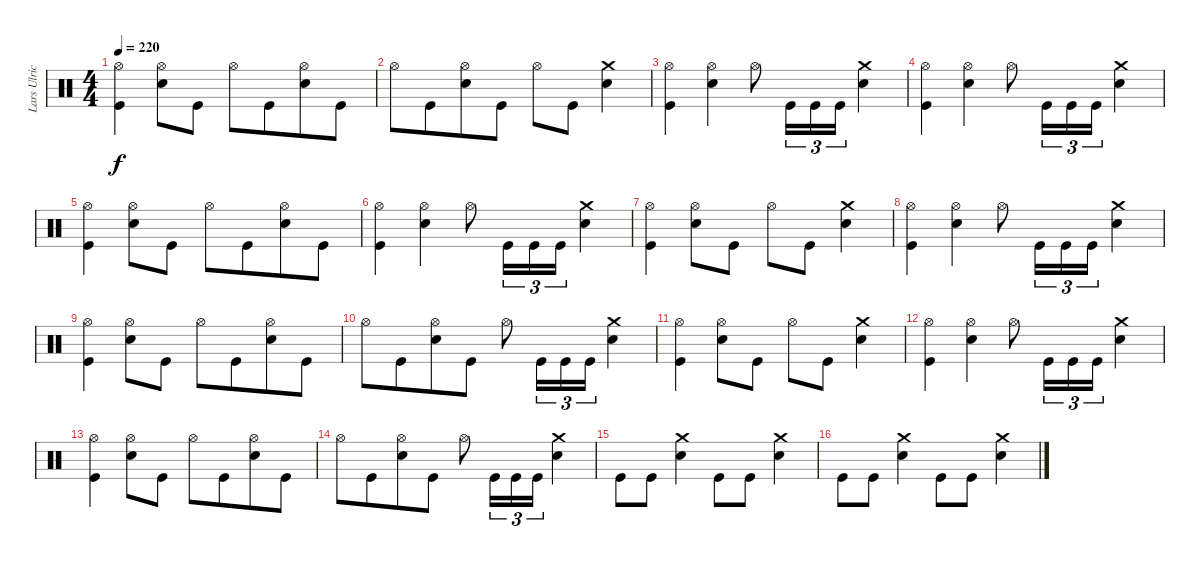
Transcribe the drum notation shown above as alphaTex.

\track ("Lars Ulrich" "Lars Ulric") {instrument percussion}
\staff {score}
\articulation defaults
\ts (4 4)
\tempo 220
\clef neutral
\ks c
("Hi-Hat (open)" "Kick (hit)").4{dy f} ("Hi-Hat (open)" "Snare (hit) 2").8 "Kick (hit)".8 "Hi-Hat (open)".8 "Kick (hit)".8{beam merge} ("Hi-Hat (open)" "Snare (hit) 2").8 "Kick (hit)".8 |
"Hi-Hat (open)".8 "Kick (hit)".8{beam merge} ("Hi-Hat (open)" "Snare (hit) 2").8 "Kick (hit)".8 "Hi-Hat (open)".8 "Kick (hit)".8 ("Crash medium (hit)" "Snare (hit) 2").4 |
("Hi-Hat (open)" "Kick (hit)").4{beam merge} ("Hi-Hat (open)" "Snare (hit) 2").4 "Hi-Hat (open)".8{beam Down} "Kick (hit)".16{tu (3 2) beam Down} "Kick (hit)".16{tu (3 2) beam Down} "Kick (hit)".16{tu (3 2) beam Down} ("Crash medium (hit)" "Snare (hit) 2").4 |
("Hi-Hat (open)" "Kick (hit)").4{beam merge} ("Hi-Hat (open)" "Snare (hit) 2").4 "Hi-Hat (open)".8{beam Down} "Kick (hit)".16{tu (3 2) beam Down} "Kick (hit)".16{tu (3 2) beam Down} "Kick (hit)".16{tu (3 2) beam Down} ("Crash medium (hit)" "Snare (hit) 2").4 |
("Hi-Hat (open)" "Kick (hit)").4 ("Hi-Hat (open)" "Snare (hit) 2").8 "Kick (hit)".8 "Hi-Hat (open)".8 "Kick (hit)".8{beam merge} ("Hi-Hat (open)" "Snare (hit) 2").8 "Kick (hit)".8 |
("Hi-Hat (open)" "Kick (hit)").4{beam merge} ("Hi-Hat (open)" "Snare (hit) 2").4 "Hi-Hat (open)".8{beam Down} "Kick (hit)".16{tu (3 2) beam Down} "Kick (hit)".16{tu (3 2) beam Down} "Kick (hit)".16{tu (3 2) beam Down} ("Crash medium (hit)" "Snare (hit) 2").4 |
("Hi-Hat (open)" "Kick (hit)").4 ("Hi-Hat (open)" "Snare (hit) 2").8 "Kick (hit)".8 "Hi-Hat (open)".8 "Kick (hit)".8 ("Crash medium (hit)" "Snare (hit) 2").4 |
("Hi-Hat (open)" "Kick (hit)").4{beam merge} ("Hi-Hat (open)" "Snare (hit) 2").4 "Hi-Hat (open)".8{beam Down} "Kick (hit)".16{tu (3 2) beam Down} "Kick (hit)".16{tu (3 2) beam Down} "Kick (hit)".16{tu (3 2) beam Down} ("Crash medium (hit)" "Snare (hit) 2").4 |
("Hi-Hat (open)" "Kick (hit)").4 ("Hi-Hat (open)" "Snare (hit) 2").8 "Kick (hit)".8 "Hi-Hat (open)".8 "Kick (hit)".8{beam merge} ("Hi-Hat (open)" "Snare (hit) 2").8 "Kick (hit)".8 |
"Hi-Hat (open)".8 "Kick (hit)".8{beam merge} ("Hi-Hat (open)" "Snare (hit) 2").8 "Kick (hit)".8 "Hi-Hat (open)".8{beam Down} "Kick (hit)".16{tu (3 2) beam Down} "Kick (hit)".16{tu (3 2) beam Down} "Kick (hit)".16{tu (3 2) beam Down} ("Crash medium (hit)" "Snare (hit) 2").4 |
("Hi-Hat (open)" "Kick (hit)").4 ("Hi-Hat (open)" "Snare (hit) 2").8 "Kick (hit)".8 "Hi-Hat (open)".8 "Kick (hit)".8 ("Crash medium (hit)" "Snare (hit) 2").4 |
("Hi-Hat (open)" "Kick (hit)").4{beam merge} ("Hi-Hat (open)" "Snare (hit) 2").4 "Hi-Hat (open)".8{beam Down} "Kick (hit)".16{tu (3 2) beam Down} "Kick (hit)".16{tu (3 2) beam Down} "Kick (hit)".16{tu (3 2) beam Down} ("Crash medium (hit)" "Snare (hit) 2").4 |
("Hi-Hat (open)" "Kick (hit)").4 ("Hi-Hat (open)" "Snare (hit) 2").8 "Kick (hit)".8 "Hi-Hat (open)".8 "Kick (hit)".8{beam merge} ("Hi-Hat (open)" "Snare (hit) 2").8 "Kick (hit)".8 |
"Hi-Hat (open)".8 "Kick (hit)".8{beam merge} ("Hi-Hat (open)" "Snare (hit) 2").8 "Kick (hit)".8 "Hi-Hat (open)".8{beam Down} "Kick (hit)".16{tu (3 2) beam Down} "Kick (hit)".16{tu (3 2) beam Down} "Kick (hit)".16{tu (3 2) beam Down} ("Crash medium (hit)" "Snare (hit) 2").4 |
"Kick (hit)".8{beam Down} "Kick (hit)".8{beam Down} ("Crash medium (hit)" "Snare (hit) 2").4 "Kick (hit)".8{beam Down} "Kick (hit)".8{beam Down} ("Crash medium (hit)" "Snare (hit) 2").4 |
"Kick (hit)".8{beam Down} "Kick (hit)".8{beam Down} ("Crash medium (hit)" "Snare (hit) 2").4 "Kick (hit)".8{beam Down} "Kick (hit)".8{beam Down} ("Crash medium (hit)" "Snare (hit) 2").4
